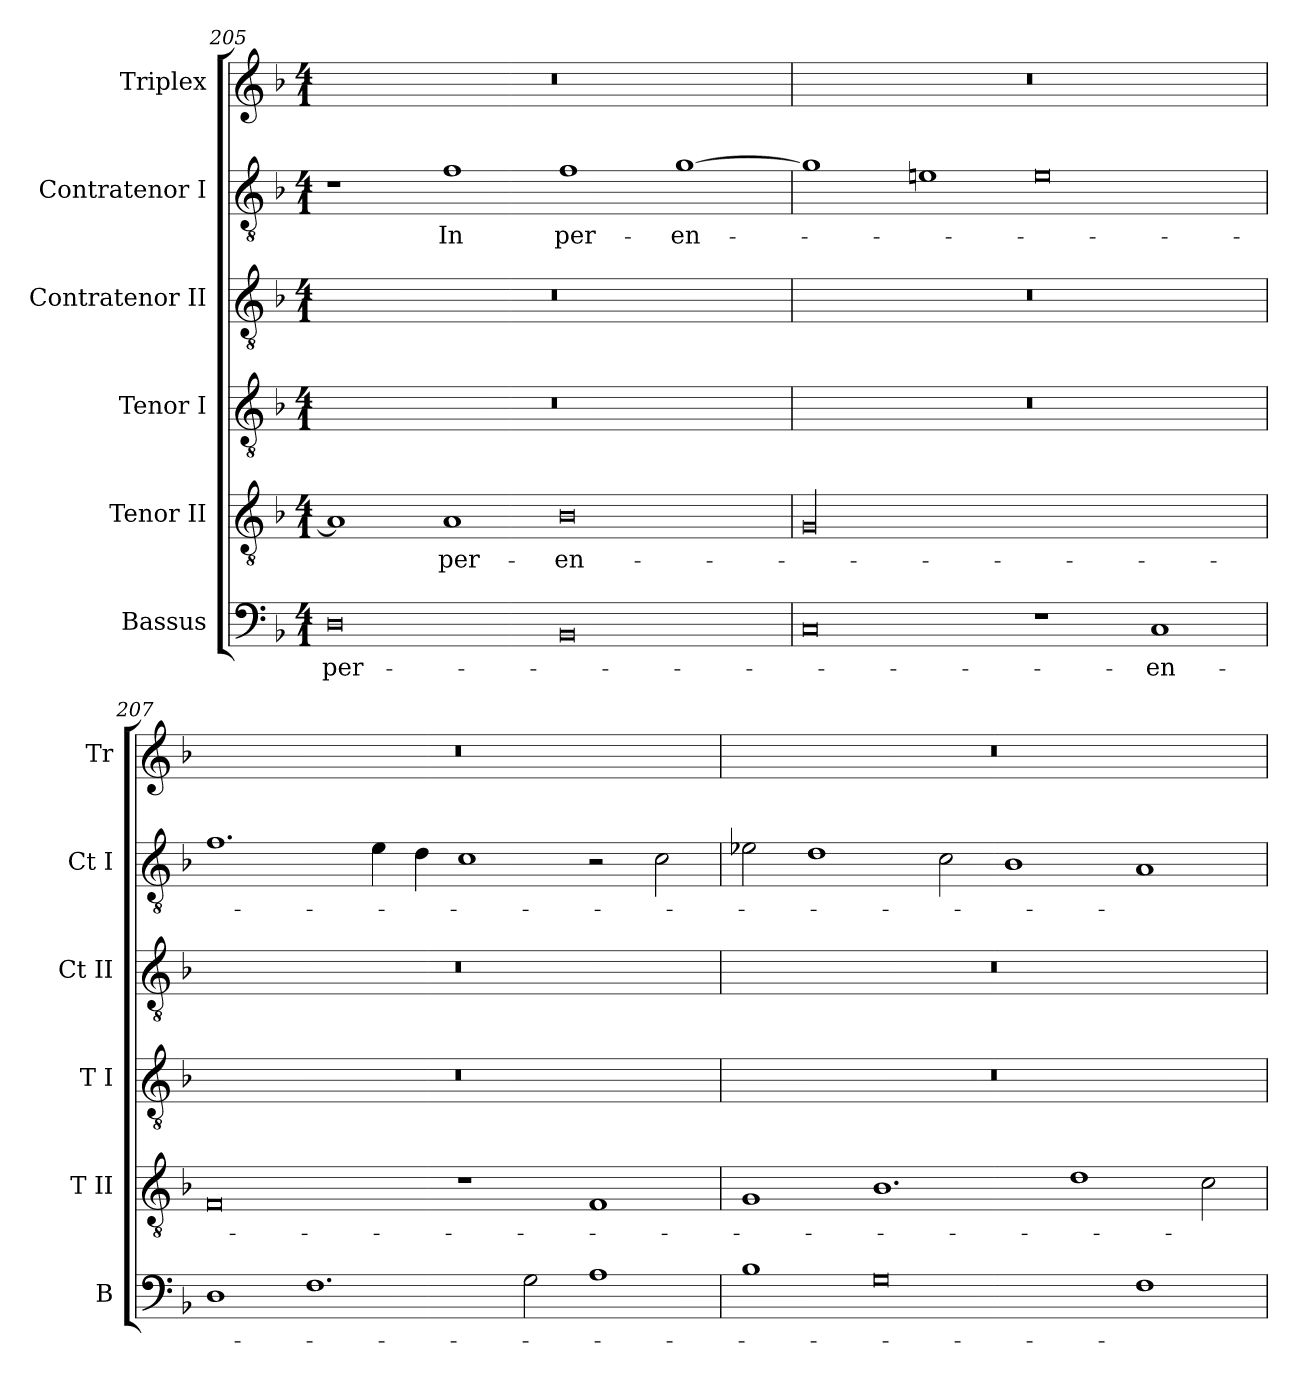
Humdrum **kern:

**kern	**text	**kern	**text	**kern	**kern	**kern	**text	**kern
*part6	*part6	*part5	*part5	*part4	*part3	*part2	*part2	*part1
*staff6	*staff6	*staff5	*staff5	*staff4	*staff3	*staff2	*staff2	*staff1
*I"Bassus	*	*I"Tenor II	*	*I"Tenor I	*I"Contratenor II	*I"Contratenor I	*	*I"Triplex
*I'B	*	*I'T II	*	*I'T I	*I'Ct II	*I'Ct I	*	*I'Tr
!!LO:LB:g=z
*clefF4	*	*clefGv2	*	*clefGv2	*clefGv2	*clefGv2	*	*clefG2
*	*	*ITrd7c12	*	*ITrd7c12	*ITrd7c12	*ITrd7c12	*	*
*k[b-]	*	*k[b-]	*	*k[b-]	*k[b-]	*k[b-]	*	*k[b-]
*F:	*	*F:	*	*F:	*F:	*F:	*	*F:
*M4/1	*	*M4/1	*	*M4/1	*M4/1	*M4/1	*	*M4/1
=205	=205	=205	=205	=205	=205	=205	=205	=205
!	!LO:LY:b:color=#000000	!	!	!LO:N:vis=1	!LO:N:vis=1	!	!	!LO:N:vis=1
0Di	per-	1AAi]	.	00r	00r	1r	.	00r
!	!	!	!LO:LY:b:color=#000000	!	!	!	!	!
!	!	!	!	!	!	!	!LO:LY:b:color=#000000	!
.	.	1AAi	per-	.	.	1Fi	In	.
!	!	!	!LO:LY:b:color=#000000	!	!	!	!	!
!	!	!	!	!	!	!	!LO:LY:b:color=#000000	!
0BB-i	.	0BB-i	-en-	.	.	1Fi	per-	.
!	!	!	!	!	!	!	!LO:LY:b:color=#000000	!
.	.	.	.	.	.	[>1Gi	-en-	.
=206	=206	=206	=206	=206	=206	=206	=206	=206
!	!	!	!	!LO:N:vis=1	!LO:N:vis=1	!	!	!LO:N:vis=1
0Ci	.	00GGi	.	00r	00r	1Gi]	.	00r
.	.	.	.	.	.	1Eni	.	.
1r	.	.	.	.	.	0Ei	.	.
!	!LO:LY:b:color=#000000	!	!	!	!	!	!	!
1Ci	-en-	.	.	.	.	.	.	.
=207	=207	=207	=207	=207	=207	=207	=207	=207
!	!	!	!	!LO:N:vis=1	!LO:N:vis=1	!	!	!LO:N:vis=1
1Di	.	0FFi	.	00r	00r	1.Fi	.	00r
1.Fi	.	.	.	.	.	.	.	.
.	.	.	.	.	.	4Ei\	.	.
.	.	.	.	.	.	4Di\	.	.
.	.	1r	.	.	.	1Ci	.	.
2Gi\	.	.	.	.	.	.	.	.
1Ai	.	1FFi	.	.	.	2r	.	.
.	.	.	.	.	.	2Ci\	.	.
!!LO:LB:g=z
=208	=208	=208	=208	=208	=208	=208	=208	=208
!	!	!	!	!LO:N:vis=1	!LO:N:vis=1	!	!	!LO:N:vis=1
1B-i	.	1GGi	.	00r	00r	2E-Xi\	.	00r
.	.	.	.	.	.	1Di	.	.
0Gi	.	1.BB-i	.	.	.	.	.	.
.	.	.	.	.	.	2Ci\	.	.
.	.	.	.	.	.	1BB-i	.	.
.	.	1Di	.	.	.	.	.	.
1Fi	.	.	.	.	.	1AAi	.	.
.	.	2Ci\	.	.	.	.	.	.
=	=	=	=	=	=	=	=	=
*-	*-	*-	*-	*-	*-	*-	*-	*-
